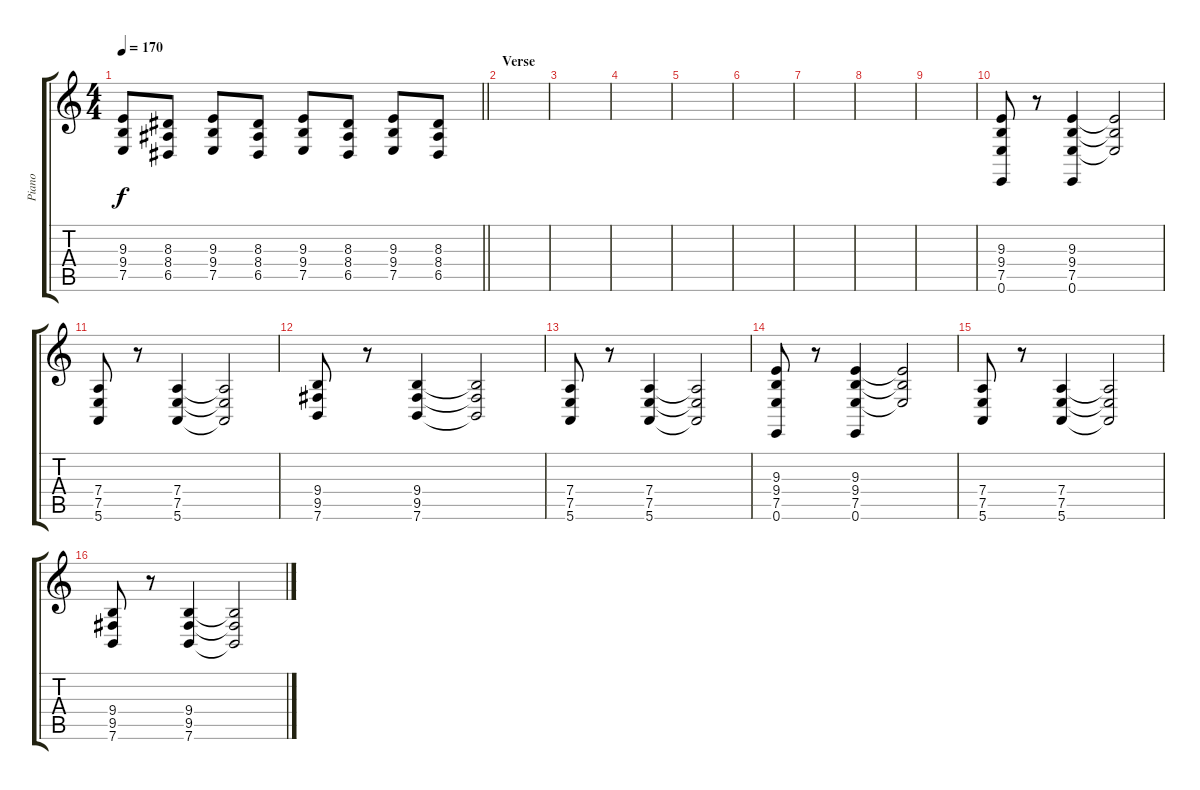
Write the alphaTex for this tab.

\track ("Piano" "Piano") {instrument brightacousticpiano}
\staff {score tabs}
\tuning (E4 B3 G3 D3 A2 E2) {hide}
\ts (4 4)
\tempo 170
\clef g2
\barLineRight lightlight
\ks c
(9.3 9.4 7.5).8{dy f} (8.3 8.4 6.5).8 (9.3 9.4 7.5).8 (8.3 8.4 6.5).8 (9.3 9.4 7.5).8 (8.3 8.4 6.5).8 (9.3 9.4 7.5).8 (8.3 8.4 6.5).8 |
\section ("" "Verse")
|
|
|
|
|
|
|
|
(9.3 9.4 7.5 0.6).8 r.8 (9.3 9.4 7.5 0.6).4 (9.3{t} 9.4{t} 7.5{t}).2 |
(7.4 7.5 5.6).8 r.8 (7.4 7.5 5.6).4 (7.4{t} 7.5{t} 5.6{t}).2 |
(9.4 9.5 7.6).8 r.8 (9.4 9.5 7.6).4 (9.4{t} 9.5{t} 7.6{t}).2 |
(7.4 7.5 5.6).8 r.8 (7.4 7.5 5.6).4 (7.4{t} 7.5{t} 5.6{t}).2 |
(9.3 9.4 7.5 0.6).8 r.8 (9.3 9.4 7.5 0.6).4 (9.3{t} 9.4{t} 7.5{t}).2 |
(7.4 7.5 5.6).8 r.8 (7.4 7.5 5.6).4 (7.4{t} 7.5{t} 5.6{t}).2 |
(9.4 9.5 7.6).8 r.8 (9.4 9.5 7.6).4 (9.4{t} 9.5{t} 7.6{t}).2
